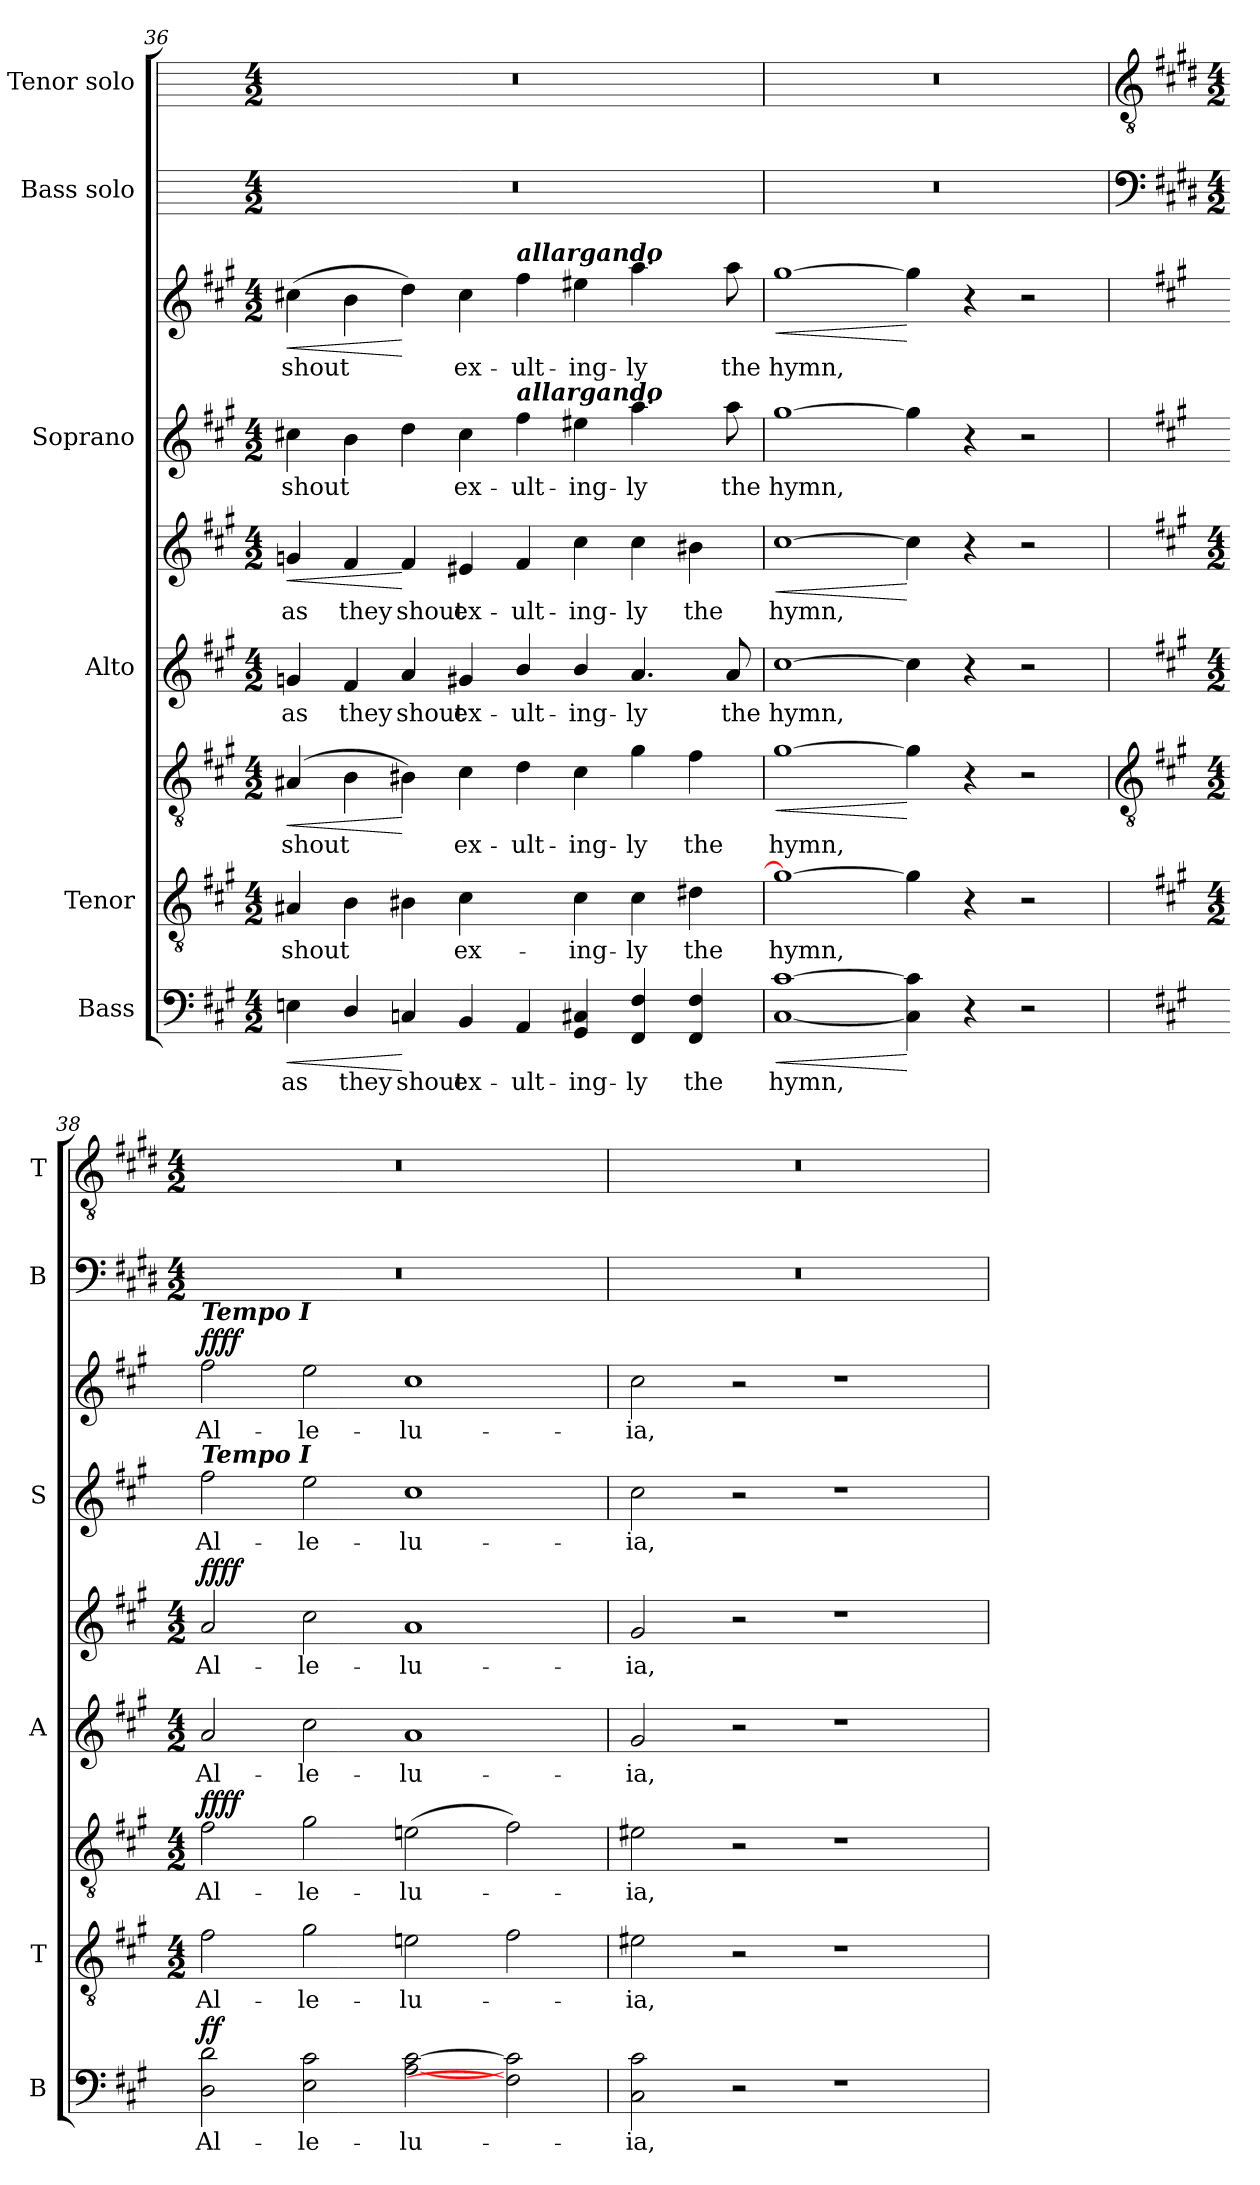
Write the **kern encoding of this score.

**kern	**text	**dynam	**kern	**text	**kern	**text	**dynam	**kern	**text	**kern	**text	**dynam	**kern	**text	**kern	**text	**dynam	**kern	**kern
*part6	*part6	*part6	*part5	*part5	*part5	*part5	*part5	*part4	*part4	*part4	*part4	*part4	*part3	*part3	*part3	*part3	*part3	*part2	*part1
*staff9	*staff9	*staff9	*staff8	*staff8	*staff7	*staff7	*staff7/8	*staff6	*staff6	*staff5	*staff5	*staff5/6	*staff4	*staff4	*staff3	*staff3	*staff3/4	*staff2	*staff1
*I"Bass	*	*	*I"Tenor	*	*	*	*	*I"Alto	*	*	*	*	*I"Soprano	*	*	*	*	*I"Bass solo	*I"Tenor solo
*I'B	*	*	*I'T	*	*	*	*	*I'A	*	*	*	*	*I'S	*	*	*	*	*I'B	*I'T
*clefF4	*	*	*clefGv2	*	*clefGv2	*	*	*clefG2	*	*clefG2	*	*	*clefG2	*	*clefG2	*	*	*	*
*	*	*	*	*	*	*	*	*	*	*	*	*	*	*	*	*	*	*ITrd4c7	*ITrd4c7
*k[f#c#g#]	*	*	*k[f#c#g#]	*	*k[f#c#g#]	*	*	*k[f#c#g#]	*	*k[f#c#g#]	*	*	*k[f#c#g#]	*	*k[f#c#g#]	*	*	*	*
*A:	*	*	*A:	*	*A:	*	*	*A:	*	*A:	*	*	*A:	*	*A:	*	*	*	*
*M4/2	*	*	*M4/2	*	*M4/2	*	*	*M4/2	*	*M4/2	*	*	*M4/2	*	*M4/2	*	*	*M4/2	*M4/2
=36	=36	=36	=36	=36	=36	=36	=36	=36	=36	=36	=36	=36	=36	=36	=36	=36	=36	=36	=36
!	!LO:LY:b	!LO:HP:b	!	!LO:LY:b	!	!LO:LY:b	!LO:HP:b	!	!LO:LY:b	!	!LO:LY:b	!LO:HP:b	!	!LO:LY:b	!	!LO:LY:b	!LO:HP:b	!	!
4En	as	<	4A#X	shout	(>4A#X	shout	<	4gn	as	4gn	as	<	4cc#X	shout	(>4cc#X	shout	<	0r	0r
!	!LO:LY:b	!	!	!	!	!	!	!	!LO:LY:b	!	!LO:LY:b	!	!	!	!	!	!	!	!
4D/	they	.	4B	.	4B	.	.	4f#	they	4f#	they	.	4b	.	4b	.	.	.	.
!	!LO:LY:b	!	!	!	!	!	!	!	!LO:LY:b	!	!LO:LY:b	!	!	!	!	!	!	!	!
4Cn	shout	[	4B#X	.	4B#X)	.	[	4a	shout	4f#	shout	[	4dd	.	4dd)	.	[	.	.
!	!LO:LY:b	!	!	!LO:LY:b	!	!LO:LY:b	!	!	!LO:LY:b	!	!LO:LY:b	!	!	!LO:LY:b	!	!LO:LY:b	!	!	!
4BB	ex-	.	4c#	ex-	4c#	ex-	.	4g#X	ex-	4e#X	ex-	.	4cc#	ex-	4cc#	ex-	.	.	.
!	!	!	!	!	!	!	!	!	!	!	!	!	!	!	!LO:TX:a:Bi:t=allargando	!	!	!	!
!	!	!	!	!	!	!	!	!	!	!	!	!	!LO:TX:a:Bi:t=allargando	!	!	!	!	!	!
!	!LO:LY:b	!	!	!	!	!LO:LY:b	!	!	!LO:LY:b	!	!LO:LY:b	!	!	!LO:LY:b	!	!LO:LY:b	!	!	!
4AA	-ult-	.	4ryy	.	4d	-ult-	.	4b/	-ult-	4f#	-ult-	.	4ff#	-ult-	4ff#	-ult-	.	.	.
!	!LO:LY:b	!	!	!LO:LY:b	!	!LO:LY:b	!	!	!LO:LY:b	!	!LO:LY:b	!	!	!LO:LY:b	!	!LO:LY:b	!	!	!
4GG# 4C#X	-ing-	.	4c#	-ing-	4c#	-ing-	.	4b/	-ing-	4cc#	-ing-	.	4ee#X	-ing-	4ee#X	-ing-	.	.	.
!	!LO:LY:b	!	!	!LO:LY:b	!	!LO:LY:b	!	!	!LO:LY:b	!	!LO:LY:b	!	!	!LO:LY:b	!	!LO:LY:b	!	!	!
4FF# 4F#	-ly	.	4c#	-ly	4g#	-ly	.	4.a	-ly	4cc#	-ly	.	4.aa	-ly	4.aa	-ly	.	.	.
!	!LO:LY:b	!	!	!LO:LY:b	!	!LO:LY:b	!	!	!	!	!LO:LY:b	!	!	!	!	!	!	!	!
4FF# 4F#	the	.	4d#X	the	4f#	the	.	.	.	4b#X	the	.	.	.	.	.	.	.	.
!	!	!	!	!	!	!	!	!	!LO:LY:b	!	!	!	!	!LO:LY:b	!	!LO:LY:b	!	!	!
.	.	.	.	.	.	.	.	8a	the	.	.	.	8aa	the	8aa	the	.	.	.
=37	=37	=37	=37	=37	=37	=37	=37	=37	=37	=37	=37	=37	=37	=37	=37	=37	=37	=37	=37
!	!LO:LY:b	!LO:HP:b	!	!	!	!	!	!	!	!	!	!	!	!	!	!	!	!	!
!	!	!LO:HP:n=1:b	!	!LO:LY:b	!	!LO:LY:b	!LO:HP:b	!	!LO:LY:b	!	!LO:LY:b	!LO:HP:b	!	!LO:LY:b	!	!LO:LY:b	!LO:HP:b	!	!
[1C# [1c#	hymn,	< <	1g#_	hymn,	[1g#	hymn,	<	[1cc#	hymn,	[1cc#	hymn,	<	[1gg#	hymn,	[1gg#	hymn,	<	0r	0r
4C#] 4c#]	.	[	4g#]	.	4g#]	.	[	4cc#]	.	4cc#]	.	[	4gg#]	.	4gg#]	.	[	.	.
4r	.	[	4r	.	4r	.	.	4r	.	4r	.	.	4r	.	4r	.	.	.	.
2r	.	.	2r	.	2r	.	.	2r	.	2r	.	.	2r	.	2r	.	.	.	.
!!LO:LB:g=z
=38	=38	=38	=38	=38	=38	=38	=38	=38	=38	=38	=38	=38	=38	=38	=38	=38	=38	=38	=38
*	*	*	*	*	*clefGv2	*	*	*	*	*	*	*	*	*	*	*	*	*clefF4	*clefGv2
*	*	*	*k[f#c#g#]	*	*k[f#c#g#]	*	*	*k[f#c#g#]	*	*k[f#c#g#]	*	*	*	*	*	*	*	*k[f#c#g#]	*k[f#c#g#]
*	*	*	*A:	*	*A:	*	*	*A:	*	*A:	*	*	*	*	*	*	*	*A:	*A:
*	*	*	*M4/2	*	*M4/2	*	*	*M4/2	*	*M4/2	*	*	*	*	*	*	*	*M4/2	*M4/2
!	!	!	!	!	!	!	!	!	!	!	!	!	!	!	!LO:TX:a:Bi:t=Tempo I	!	!	!	!
!	!	!	!	!	!	!	!	!	!	!	!	!	!LO:TX:a:Bi:t=Tempo I	!	!	!	!	!	!
!	!LO:LY:b	!LO:DY:b	!	!LO:LY:b	!	!LO:LY:b	!LO:DY:b=2	!	!LO:LY:b	!	!LO:LY:b	!	!	!LO:LY:b	!	!LO:LY:b	!	!	!
!	!	!	!	!	!	!	!LO:DY:n=1:b	!	!	!	!	!LO:DY:b=2	!	!	!	!	!	!	!
!	!	!	!	!	!	!	!	!	!	!	!	!LO:DY:n=1:b	!	!	!	!	!LO:DY:b=2	!	!
!	!	!	!	!	!	!	!	!	!	!	!	!	!	!	!	!	!LO:DY:n=1:b	!	!
2D 2d	Al-	ff	2f#	Al-	2f#	Al-	ff ff	2a	Al-	2a	Al-	ff ff	2ff#	Al-	2ff#	Al-	ff ff	0r	0r
!	!LO:LY:b	!	!	!LO:LY:b	!	!LO:LY:b	!	!	!LO:LY:b	!	!LO:LY:b	!	!	!LO:LY:b	!	!LO:LY:b	!	!	!
2E 2c#	-le-	.	2g#	-le-	2g#	-le-	.	2cc#	-le-	2cc#	-le-	.	2ee	-le-	2ee	-le-	.	.	.
!	!LO:LY:b	!	!	!LO:LY:b	!	!LO:LY:b	!	!	!LO:LY:b	!	!LO:LY:b	!	!	!LO:LY:b	!	!LO:LY:b	!	!	!
[2A [2c#	-lu-	.	2en	-lu-	(>2en	-lu-	.	1a	-lu-	1a	-lu-	.	1cc#	-lu-	1cc#	-lu-	.	.	.
2F#] 2c#]	.	.	2f#	.	2f#)	.	.	.	.	.	.	.	.	.	.	.	.	.	.
=39	=39	=39	=39	=39	=39	=39	=39	=39	=39	=39	=39	=39	=39	=39	=39	=39	=39	=39	=39
!	!LO:LY:b	!	!	!LO:LY:b	!	!LO:LY:b	!	!	!LO:LY:b	!	!LO:LY:b	!	!	!LO:LY:b	!	!LO:LY:b	!	!	!
2C# 2c#	ia,	.	2e#X	ia,	2e#X	ia,	.	2g#	-ia,	2g#	-ia,	.	2cc#	-ia,	2cc#	-ia,	.	0r	0r
2r	.	.	2r	.	2r	.	.	2r	.	2r	.	.	2r	.	2r	.	.	.	.
1r	.	.	1r	.	1r	.	.	1r	.	1r	.	.	1r	.	1r	.	.	.	.
=	=	=	=	=	=	=	=	=	=	=	=	=	=	=	=	=	=	=	=
*-	*-	*-	*-	*-	*-	*-	*-	*-	*-	*-	*-	*-	*-	*-	*-	*-	*-	*-	*-
